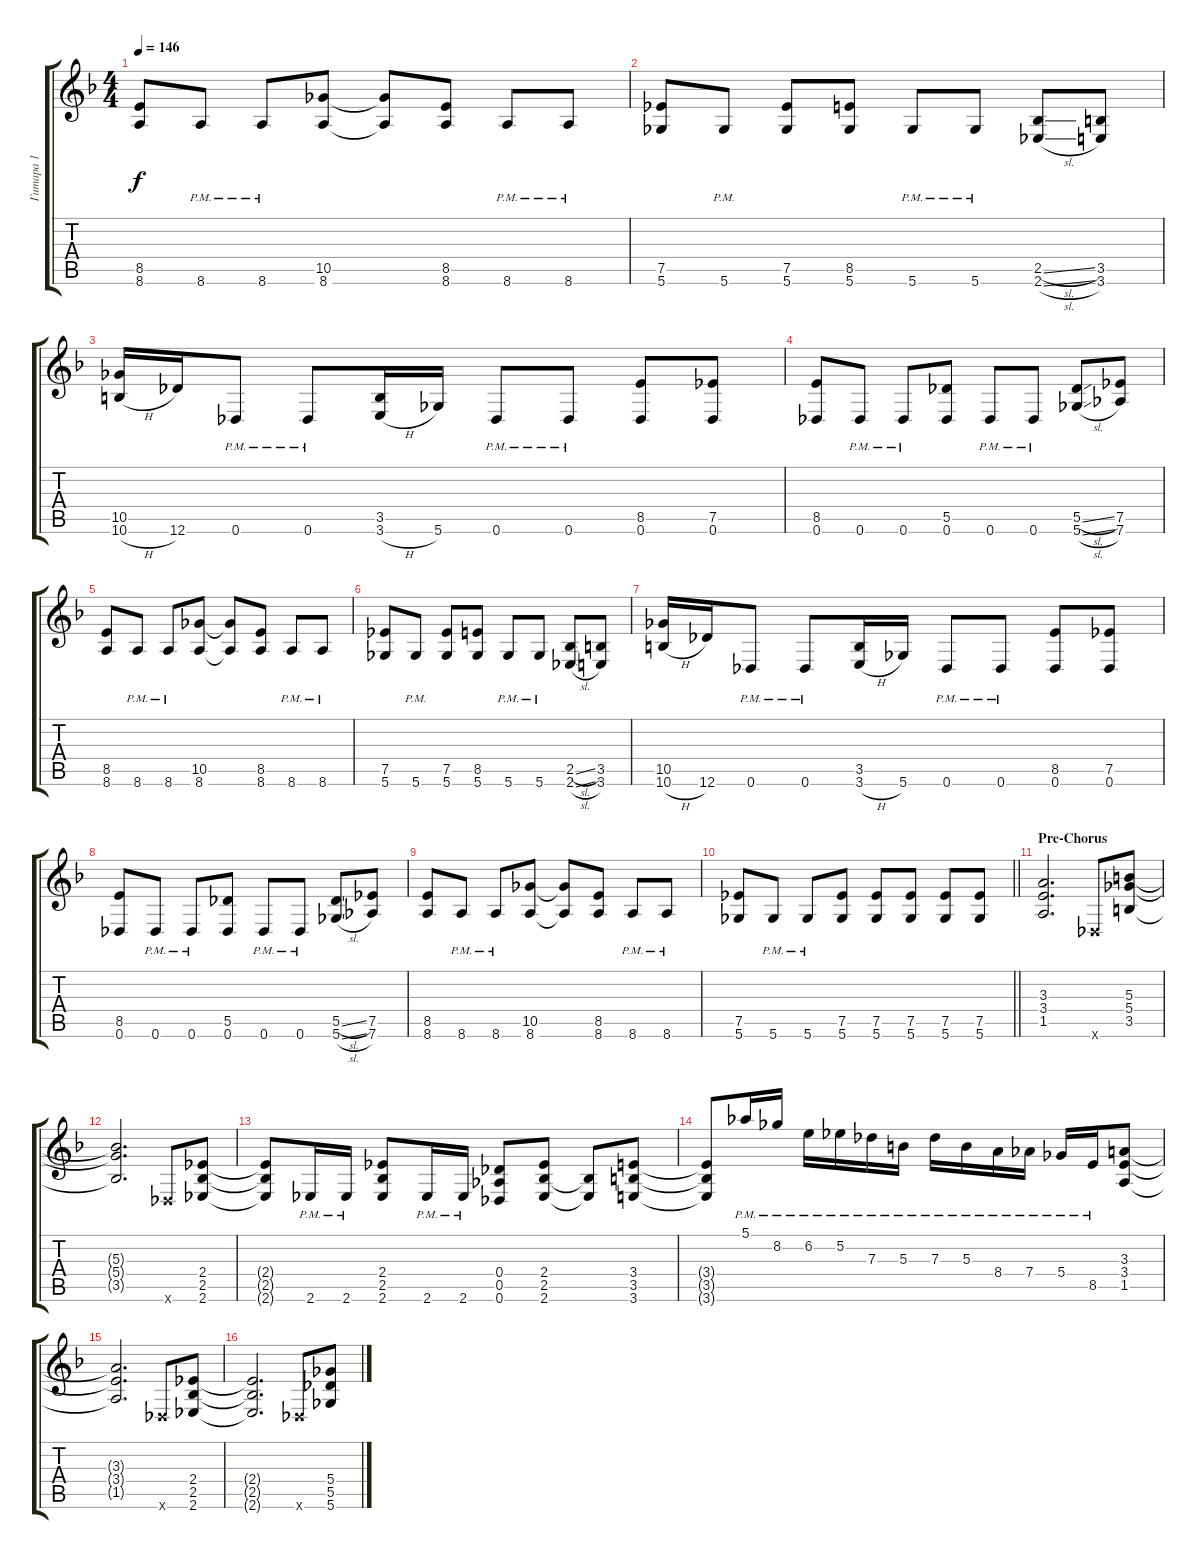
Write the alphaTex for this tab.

\track ("Гитара 1" "Гитара 1") {instrument distortionguitar}
\staff {score tabs}
\tuning (Eb4 Bb3 Gb3 Db3 Ab2 Db2) {hide}
\ts (4 4)
\tempo 146
\clef g2
\ks dminor
(8.5 8.6).8{dy f} 8.6{pm}.8 8.6{pm}.8 (10.5 8.6).8 (10.5{t} 8.6{t}).8 (8.5 8.6).8 8.6{pm}.8 8.6{pm}.8 |
(7.5 5.6).8 5.6{pm}.8 (7.5 5.6).8 (8.5 5.6).8 5.6{pm}.8 5.6{pm}.8 (2.5{sl} 2.6{sl}).8 (3.5 3.6).8 |
(10.5 10.6{h}).16 12.6.16 0.6{pm}.8 0.6{pm}.8 (3.5 3.6{h}).16 5.6.16 0.6{pm}.8 0.6{pm}.8 (8.5 0.6).8 (7.5 0.6).8 |
(8.5 0.6).8 0.6{pm}.8 0.6{pm}.8 (5.5 0.6).8 0.6{pm}.8 0.6{pm}.8 (5.5{sl} 5.6{sl}).8 (7.5 7.6).8 |
(8.5 8.6).8 8.6{pm}.8 8.6{pm}.8 (10.5 8.6).8 (10.5{t} 8.6{t}).8 (8.5 8.6).8 8.6{pm}.8 8.6{pm}.8 |
(7.5 5.6).8 5.6{pm}.8 (7.5 5.6).8 (8.5 5.6).8 5.6{pm}.8 5.6{pm}.8 (2.5{sl} 2.6{sl}).8 (3.5 3.6).8 |
(10.5 10.6{h}).16 12.6.16 0.6{pm}.8 0.6{pm}.8 (3.5 3.6{h}).16 5.6.16 0.6{pm}.8 0.6{pm}.8 (8.5 0.6).8 (7.5 0.6).8 |
(8.5 0.6).8 0.6{pm}.8 0.6{pm}.8 (5.5 0.6).8 0.6{pm}.8 0.6{pm}.8 (5.5{sl} 5.6{sl}).8 (7.5 7.6).8 |
(8.5 8.6).8 8.6{pm}.8 8.6{pm}.8 (10.5 8.6).8 (10.5{t} 8.6{t}).8 (8.5 8.6).8 8.6{pm}.8 8.6{pm}.8 |
\barLineRight lightlight
(7.5 5.6).8 5.6{pm}.8 5.6{pm}.8 (7.5 5.6).8 (7.5 5.6).8 (7.5 5.6).8 (7.5 5.6).8 (7.5 5.6).8 |
\section ("" "Pre-Chorus")
(3.3 3.4 1.5).2{d} 0.6{x}.8 (5.3 5.4 3.5).8 |
(5.3{t} 5.4{t} 3.5{t}).2{d} 0.6{x}.8 (2.4 2.5 2.6).8 |
(2.4{t} 2.5{t} 2.6{t}).8 2.6{pm}.16 2.6{pm}.16 (2.4 2.5 2.6).8 2.6{pm}.16 2.6{pm}.16 (0.4 0.5 0.6).8 (2.4 2.5 2.6).8 (2.5{t} 2.6{t}).8 (3.4 3.5 3.6).8 |
(3.4{t} 3.5{t} 3.6{t}).8 5.1{pm}.16 8.2{pm}.16 6.2{pm}.16 5.2{pm}.16 7.3{pm}.16 5.3{pm}.16 7.3{pm}.16 5.3{pm}.16 8.4{pm}.16 7.4{pm}.16 5.4{pm}.16 8.5{pm}.16 (3.3 3.4 1.5).8 |
(3.3{t} 3.4{t} 1.5{t}).2{d} 0.6{x}.8 (2.4 2.5 2.6).8 |
(2.4{t} 2.5{t} 2.6{t}).2{d} 0.6{x}.8 (5.4 5.5 5.6).8
